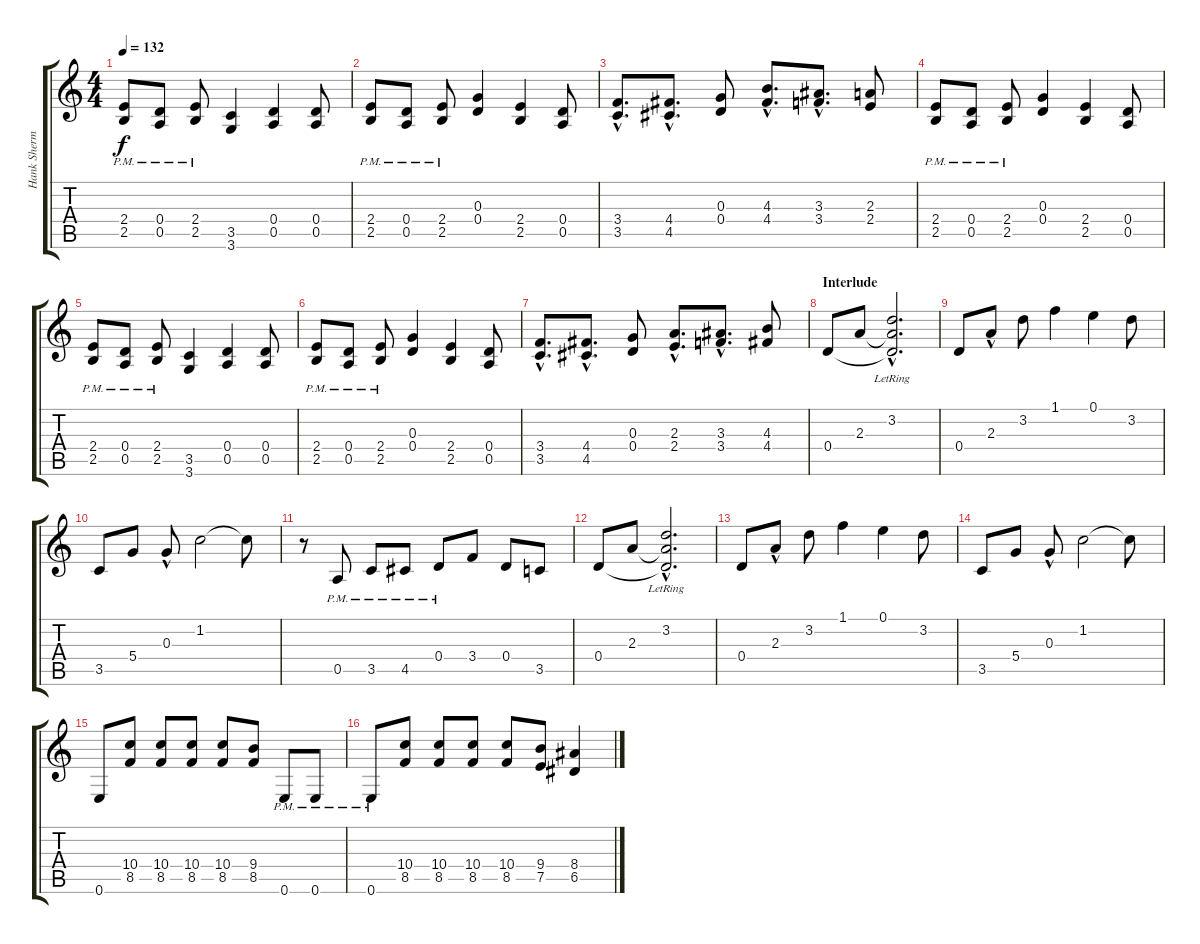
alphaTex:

\track ("Hank Shermann" "Hank Sherm") {instrument distortionguitar}
\staff {score tabs}
\tuning (E4 B3 G3 D3 A2 E2) {hide}
\ts (4 4)
\tempo 132
\clef g2
\ks c
(2.4{pm} 2.5{pm}).8{dy f} (0.4{pm} 0.5{pm}).8 (2.4{pm} 2.5{pm}).8 (3.5 3.6).4 (0.4 0.5).4 (0.4 0.5).8 |
(2.4{pm} 2.5{pm}).8 (0.4{pm} 0.5{pm}).8 (2.4{pm} 2.5{pm}).8 (0.3 0.4).4 (2.4 2.5).4 (0.4 0.5).8 |
(3.4{hac} 3.5{hac}).8{d} (4.4{hac} 4.5{hac}).8{d} (0.3 0.4).8 (4.3{hac} 4.4{hac}).8{d} (3.3{hac} 3.4{hac}).8{d} (2.3 2.4).8 |
(2.4{pm} 2.5{pm}).8 (0.4{pm} 0.5{pm}).8 (2.4{pm} 2.5).8 (0.3 0.4).4 (2.4 2.5).4 (0.4 0.5).8 |
(2.4{pm} 2.5{pm}).8 (0.4{pm} 0.5{pm}).8 (2.4{pm} 2.5{pm}).8 (3.5 3.6).4 (0.4 0.5).4 (0.4 0.5).8 |
(2.4{pm} 2.5{pm}).8 (0.4{pm} 0.5{pm}).8 (2.4{pm} 2.5{pm}).8 (0.3 0.4).4 (2.4 2.5).4 (0.4 0.5).8 |
(3.4{hac} 3.5{hac}).8{d} (4.4{hac} 4.5{hac}).8{d} (0.3 0.4).8 (2.3{hac} 2.4{hac}).8{d} (3.3{hac} 3.4{hac}).8{d} (4.3 4.4).8 |
\section ("" "Interlude")
0.4.8 2.3.8 (3.2{hac lr} 2.3{hac t} 0.4{hac t}).2{d} |
0.4.8 2.3{hac}.8 3.2.8 1.1.4 0.1.4 3.2.8 |
3.5.8 5.4.8 0.3{hac}.8 1.2.2 1.2{t}.8 |
r.8 0.5{pm}.8 3.5{pm}.8 4.5{pm}.8 0.4{pm}.8 3.4.8 0.4.8 3.5.8 |
0.4.8 2.3.8 (3.2{hac lr} 2.3{hac t} 0.4{hac t}).2{d} |
0.4.8 2.3{hac}.8 3.2.8 1.1.4 0.1.4 3.2.8 |
3.5.8 5.4.8 0.3{hac}.8 1.2.2 1.2{t}.8 |
0.6.8 (10.4 8.5).8 (10.4 8.5).8 (10.4 8.5).8 (10.4 8.5).8 (9.4 8.5).8 0.6{pm}.8 0.6{pm}.8 |
0.6{pm}.8 (10.4 8.5).8 (10.4 8.5).8 (10.4 8.5).8 (10.4 8.5).8 (9.4 7.5).8 (8.4 6.5).4
